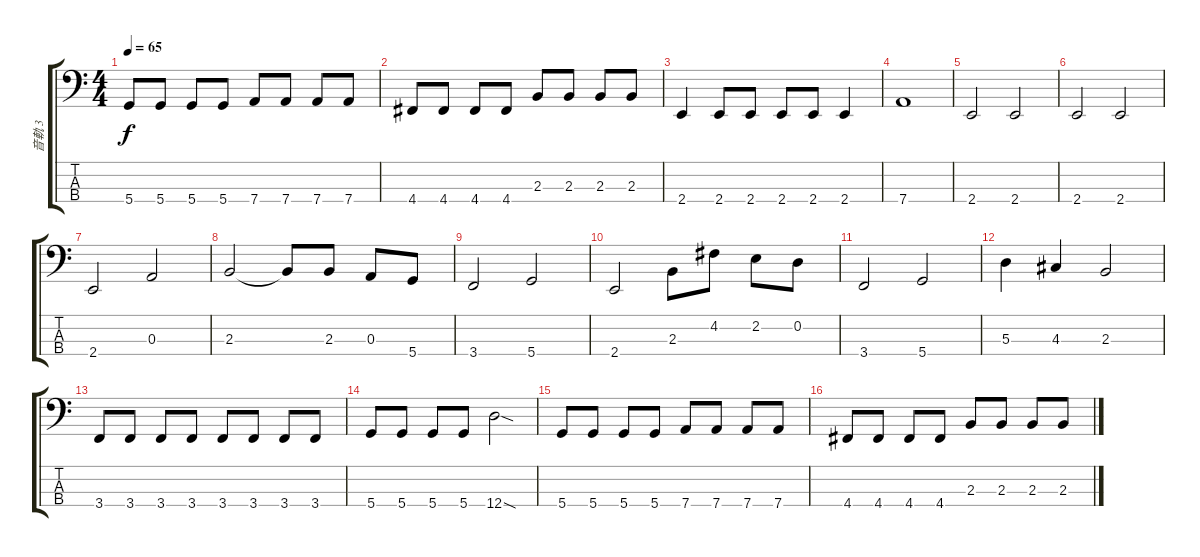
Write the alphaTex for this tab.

\track ("音軌 3" "音軌 3") {instrument electricbassfinger}
\staff {score tabs}
\tuning (G2 D2 A1 D1) {hide}
\ts (4 4)
\tempo 65
\clef f4
\ks c
5.4.8{dy f} 5.4.8 5.4.8 5.4.8 7.4.8 7.4.8 7.4.8 7.4.8 |
4.4.8 4.4.8 4.4.8 4.4.8 2.3.8 2.3.8 2.3.8 2.3.8 |
2.4.4 2.4.8 2.4.8 2.4.8 2.4.8 2.4.4 |
7.4.1 |
2.4.2 2.4.2 |
2.4.2 2.4.2 |
2.4.2 0.3.2 |
2.3.2 2.3{t}.8 2.3.8 0.3.8 5.4.8 |
3.4.2 5.4.2 |
2.4.2 2.3.8 4.2.8 2.2.8 0.2.8 |
3.4.2 5.4.2 |
5.3.4 4.3.4 2.3.2 |
3.4.8 3.4.8 3.4.8 3.4.8 3.4.8 3.4.8 3.4.8 3.4.8 |
5.4.8 5.4.8 5.4.8 5.4.8 12.4{sod}.2 |
5.4.8 5.4.8 5.4.8 5.4.8 7.4.8 7.4.8 7.4.8 7.4.8 |
4.4.8 4.4.8 4.4.8 4.4.8 2.3.8 2.3.8 2.3.8 2.3.8
